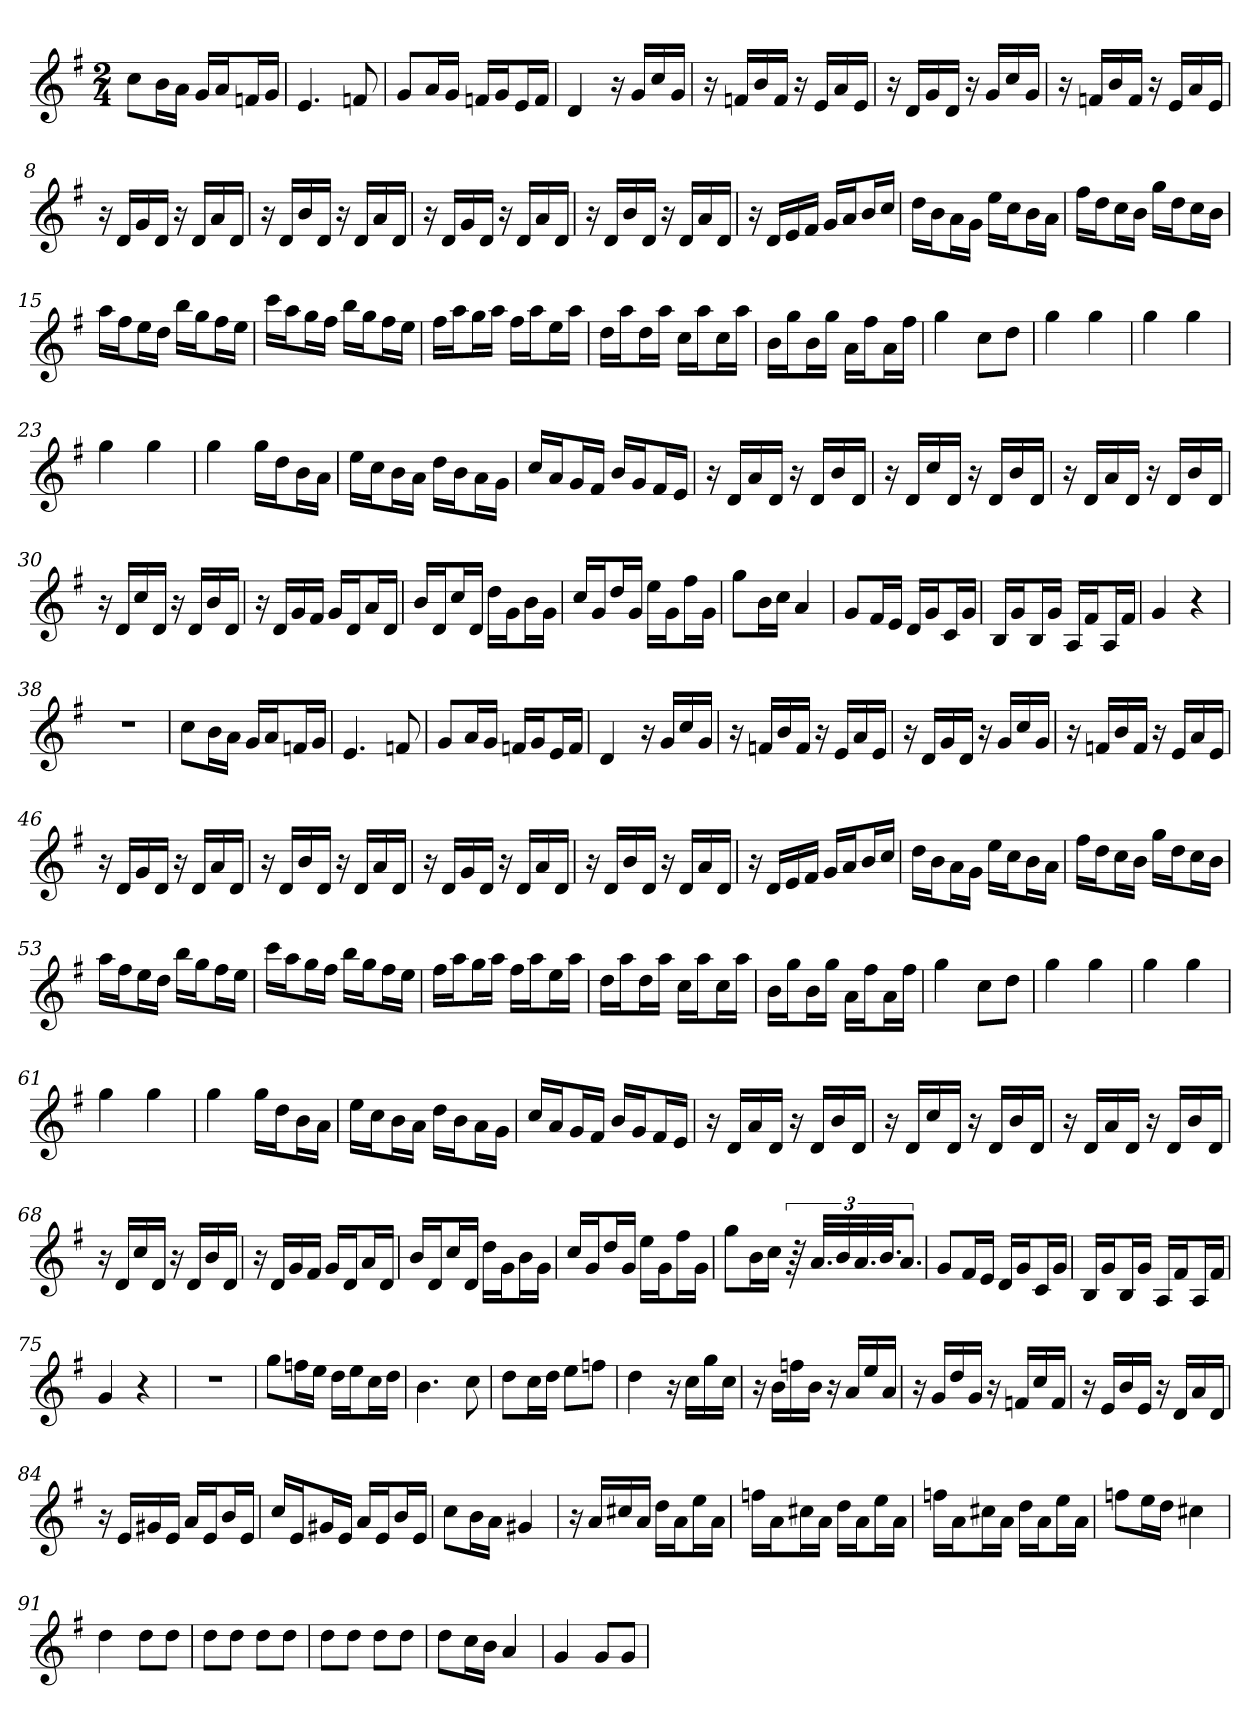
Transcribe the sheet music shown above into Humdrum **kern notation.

**kern
*part1
*staff1
*clefG2
*k[f#]
*G:
*M2/4
=1
8cc\L
16b\L
16a\JJ
16g/LL
16a/J
16fn/L
16g/JJ
=2
4.e
8fn
=3
8g/L
16a/L
16g/JJ
16fn/LL
16g/J
16e/L
16f/JJ
=4
4d
16r
16g/LL
16cc/
16g/JJ
=5
16r
16fn/LL
16b/
16f/JJ
16r
16e/LL
16a/
16e/JJ
=6
16r
16d/LL
16g/
16d/JJ
16r
16g/LL
16cc/
16g/JJ
=7
16r
16fn/LL
16b/
16f/JJ
16r
16e/LL
16a/
16e/JJ
=8
16r
16d/LL
16g/
16d/JJ
16r
16d/LL
16a/
16d/JJ
=9
16r
16d/LL
16b/
16d/JJ
16r
16d/LL
16a/
16d/JJ
=10
16r
16d/LL
16g/
16d/JJ
16r
16d/LL
16a/
16d/JJ
=11
16r
16d/LL
16b/
16d/JJ
16r
16d/LL
16a/
16d/JJ
=12
16r
16d/LL
16e/
16f#/JJ
16g/LL
16a/J
16b/L
16cc/JJ
=13
16dd\LL
16b\J
16a\L
16g\JJ
16ee\LL
16cc\J
16b\L
16a\JJ
=14
16ff#\LL
16dd\J
16cc\L
16b\JJ
16gg\LL
16dd\J
16cc\L
16b\JJ
=15
16aa\LL
16ff#\J
16ee\L
16dd\JJ
16bb\LL
16gg\J
16ff#\L
16ee\JJ
=16
16ccc\LL
16aa\J
16gg\L
16ff#\JJ
16bb\LL
16gg\J
16ff#\L
16ee\JJ
=17
16ff#\LL
16aa\J
16gg\L
16aa\JJ
16ff#\LL
16aa\J
16ee\L
16aa\JJ
=18
16dd\LL
16aa\J
16dd\L
16aa\JJ
16cc\LL
16aa\J
16cc\L
16aa\JJ
=19
16b\LL
16gg\J
16b\L
16gg\JJ
16a\LL
16ff#\J
16a\L
16ff#\JJ
=20
4gg
8cc\L
8dd\J
=21
4gg
4gg
=22
4gg
4gg
=23
4gg
4gg
=24
4gg
16gg\LL
16dd\J
16b\L
16a\JJ
=25
16ee\LL
16cc\J
16b\L
16a\JJ
16dd\LL
16b\J
16a\L
16g\JJ
=26
16cc/LL
16a/J
16g/L
16f#/JJ
16b/LL
16g/J
16f#/L
16e/JJ
=27
16r
16d/LL
16a/
16d/JJ
16r
16d/LL
16b/
16d/JJ
=28
16r
16d/LL
16cc/
16d/JJ
16r
16d/LL
16b/
16d/JJ
=29
16r
16d/LL
16a/
16d/JJ
16r
16d/LL
16b/
16d/JJ
=30
16r
16d/LL
16cc/
16d/JJ
16r
16d/LL
16b/
16d/JJ
=31
16r
16d/LL
16g/
16f#/JJ
16g/LL
16d/J
16a/L
16d/JJ
=32
16b/LL
16d/J
16cc/L
16d/JJ
16dd\LL
16g\J
16b\L
16g\JJ
=33
16cc/LL
16g/J
16dd/L
16g/JJ
16ee\LL
16g\J
16ff#\L
16g\JJ
=34
8gg\L
16b\L
16cc\JJ
4a
=35
8g/L
16f#/L
16e/JJ
16d/LL
16g/J
16c/L
16g/JJ
=36
16B/LL
16g/J
16B/L
16g/JJ
16A/LL
16f#/J
16A/L
16f#/JJ
=37
4g
4r
=38
2r
=39
8cc\L
16b\L
16a\JJ
16g/LL
16a/J
16fn/L
16g/JJ
=40
4.e
8fn
=41
8g/L
16a/L
16g/JJ
16fn/LL
16g/J
16e/L
16f/JJ
=42
4d
16r
16g/LL
16cc/
16g/JJ
=43
16r
16fn/LL
16b/
16f/JJ
16r
16e/LL
16a/
16e/JJ
=44
16r
16d/LL
16g/
16d/JJ
16r
16g/LL
16cc/
16g/JJ
=45
16r
16fn/LL
16b/
16f/JJ
16r
16e/LL
16a/
16e/JJ
=46
16r
16d/LL
16g/
16d/JJ
16r
16d/LL
16a/
16d/JJ
=47
16r
16d/LL
16b/
16d/JJ
16r
16d/LL
16a/
16d/JJ
=48
16r
16d/LL
16g/
16d/JJ
16r
16d/LL
16a/
16d/JJ
=49
16r
16d/LL
16b/
16d/JJ
16r
16d/LL
16a/
16d/JJ
=50
16r
16d/LL
16e/
16f#/JJ
16g/LL
16a/J
16b/L
16cc/JJ
=51
16dd\LL
16b\J
16a\L
16g\JJ
16ee\LL
16cc\J
16b\L
16a\JJ
=52
16ff#\LL
16dd\J
16cc\L
16b\JJ
16gg\LL
16dd\J
16cc\L
16b\JJ
=53
16aa\LL
16ff#\J
16ee\L
16dd\JJ
16bb\LL
16gg\J
16ff#\L
16ee\JJ
=54
16ccc\LL
16aa\J
16gg\L
16ff#\JJ
16bb\LL
16gg\J
16ff#\L
16ee\JJ
=55
16ff#\LL
16aa\J
16gg\L
16aa\JJ
16ff#\LL
16aa\J
16ee\L
16aa\JJ
=56
16dd\LL
16aa\J
16dd\L
16aa\JJ
16cc\LL
16aa\J
16cc\L
16aa\JJ
=57
16b\LL
16gg\J
16b\L
16gg\JJ
16a\LL
16ff#\J
16a\L
16ff#\JJ
=58
4gg
8cc\L
8dd\J
=59
4gg
4gg
=60
4gg
4gg
=61
4gg
4gg
=62
4gg
16gg\LL
16dd\J
16b\L
16a\JJ
=63
16ee\LL
16cc\J
16b\L
16a\JJ
16dd\LL
16b\J
16a\L
16g\JJ
=64
16cc/LL
16a/J
16g/L
16f#/JJ
16b/LL
16g/J
16f#/L
16e/JJ
=65
16r
16d/LL
16a/
16d/JJ
16r
16d/LL
16b/
16d/JJ
=66
16r
16d/LL
16cc/
16d/JJ
16r
16d/LL
16b/
16d/JJ
=67
16r
16d/LL
16a/
16d/JJ
16r
16d/LL
16b/
16d/JJ
=68
16r
16d/LL
16cc/
16d/JJ
16r
16d/LL
16b/
16d/JJ
=69
16r
16d/LL
16g/
16f#/JJ
16g/LL
16d/J
16a/L
16d/JJ
=70
16b/LL
16d/J
16cc/L
16d/JJ
16dd\LL
16g\J
16b\L
16g\JJ
=71
16cc/LL
16g/J
16dd/L
16g/JJ
16ee\LL
16g\J
16ff#\L
16g\JJ
=72
8gg\L
16b\L
16cc\JJ
96r
48.a/LLL
48b/
48.a/
48.b/JJ
12.a/J
=73
8g/L
16f#/L
16e/JJ
16d/LL
16g/J
16c/L
16g/JJ
=74
16B/LL
16g/J
16B/L
16g/JJ
16A/LL
16f#/J
16A/L
16f#/JJ
=75
4g
4r
=76
2r
=77
8gg\L
16ffn\L
16ee\JJ
16dd\LL
16ee\J
16cc\L
16dd\JJ
=78
4.b
8cc
=79
8dd\L
16cc\L
16dd\JJ
8ee\L
8ffn\J
=80
4dd
16r
16cc\LL
16gg\
16cc\JJ
=81
16r
16b\LL
16ffn\
16b\JJ
16r
16a/LL
16ee/
16a/JJ
=82
16r
16g/LL
16dd/
16g/JJ
16r
16fn/LL
16cc/
16f/JJ
=83
16r
16e/LL
16b/
16e/JJ
16r
16d/LL
16a/
16d/JJ
=84
16r
16e/LL
16g#X/
16e/JJ
16a/LL
16e/J
16b/L
16e/JJ
=85
16cc/LL
16e/J
16g#X/L
16e/JJ
16a/LL
16e/J
16b/L
16e/JJ
=86
8cc\L
16b\L
16a\JJ
4g#X
=87
16r
16a/LL
16cc#X/
16a/JJ
16dd\LL
16a\J
16ee\L
16a\JJ
=88
16ffn\LL
16a\J
16cc#X\L
16a\JJ
16dd\LL
16a\J
16ee\L
16a\JJ
=89
16ffn\LL
16a\J
16cc#X\L
16a\JJ
16dd\LL
16a\J
16ee\L
16a\JJ
=90
8ffn\L
16ee\L
16dd\JJ
4cc#X
=91
4dd
8dd\L
8dd\J
=92
8dd\L
8dd\J
8dd\L
8dd\J
=93
8dd\L
8dd\J
8dd\L
8dd\J
=94
8dd\L
16cc\L
16b\JJ
4a
=95
4g
8g/L
8g/J
=
*-
